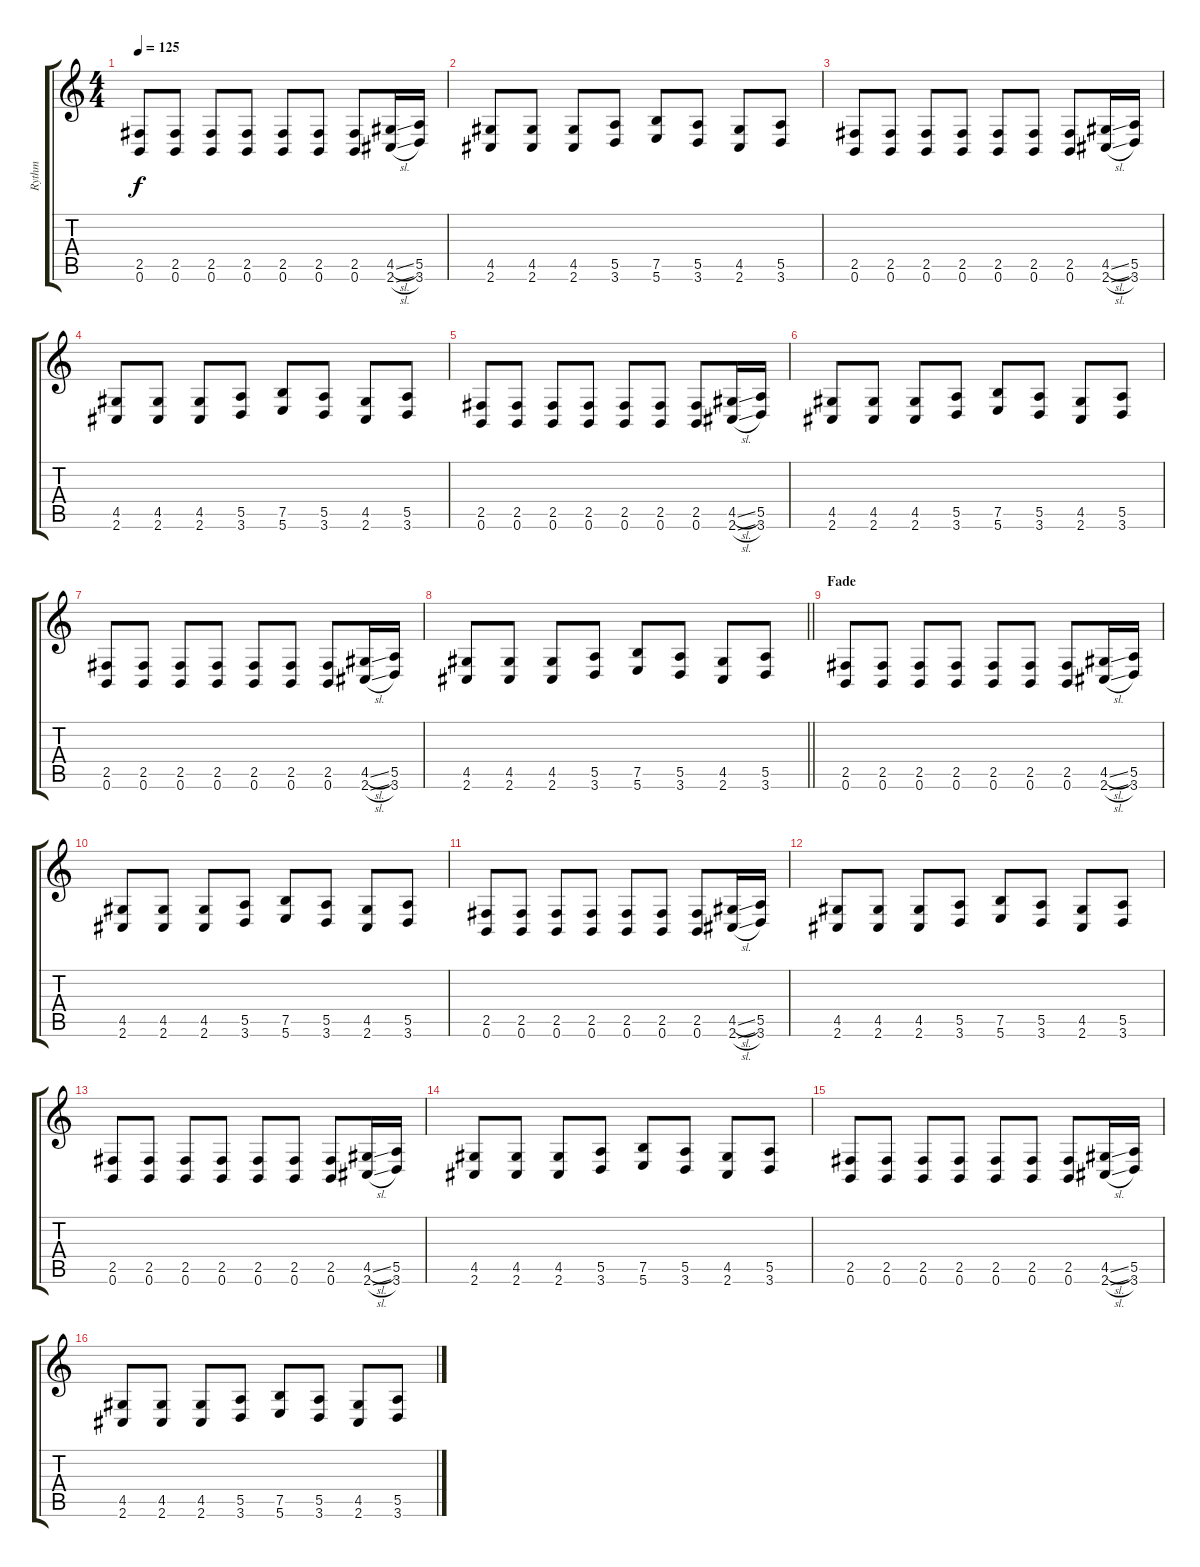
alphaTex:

\track ("Rythm" "Rythm") {instrument distortionguitar}
\staff {score tabs}
\tuning (B3 Gb3 D3 A2 E2 B1) {hide}
\ts (4 4)
\tempo 125
\clef g2
\ks c
(2.5 0.6).8{dy f} (2.5 0.6).8 (2.5 0.6).8 (2.5 0.6).8 (2.5 0.6).8 (2.5 0.6).8 (2.5 0.6).8 (4.5{sl} 2.6{sl}).16 (5.5 3.6).16 |
(4.5 2.6).8 (4.5 2.6).8 (4.5 2.6).8 (5.5 3.6).8 (7.5 5.6).8 (5.5 3.6).8 (4.5 2.6).8 (5.5 3.6).8 |
(2.5 0.6).8 (2.5 0.6).8 (2.5 0.6).8 (2.5 0.6).8 (2.5 0.6).8 (2.5 0.6).8 (2.5 0.6).8 (4.5{sl} 2.6{sl}).16 (5.5 3.6).16 |
(4.5 2.6).8 (4.5 2.6).8 (4.5 2.6).8 (5.5 3.6).8 (7.5 5.6).8 (5.5 3.6).8 (4.5 2.6).8 (5.5 3.6).8 |
(2.5 0.6).8 (2.5 0.6).8 (2.5 0.6).8 (2.5 0.6).8 (2.5 0.6).8 (2.5 0.6).8 (2.5 0.6).8 (4.5{sl} 2.6{sl}).16 (5.5 3.6).16 |
(4.5 2.6).8 (4.5 2.6).8 (4.5 2.6).8 (5.5 3.6).8 (7.5 5.6).8 (5.5 3.6).8 (4.5 2.6).8 (5.5 3.6).8 |
(2.5 0.6).8 (2.5 0.6).8 (2.5 0.6).8 (2.5 0.6).8 (2.5 0.6).8 (2.5 0.6).8 (2.5 0.6).8 (4.5{sl} 2.6{sl}).16 (5.5 3.6).16 |
\barLineRight lightlight
(4.5 2.6).8 (4.5 2.6).8 (4.5 2.6).8 (5.5 3.6).8 (7.5 5.6).8 (5.5 3.6).8 (4.5 2.6).8 (5.5 3.6).8 |
\section ("" "Fade")
(2.5 0.6).8 (2.5 0.6).8 (2.5 0.6).8 (2.5 0.6).8 (2.5 0.6).8 (2.5 0.6).8 (2.5 0.6).8 (4.5{sl} 2.6{sl}).16 (5.5 3.6).16 |
(4.5 2.6).8 (4.5 2.6).8 (4.5 2.6).8 (5.5 3.6).8 (7.5 5.6).8 (5.5 3.6).8 (4.5 2.6).8 (5.5 3.6).8 |
(2.5 0.6).8 (2.5 0.6).8 (2.5 0.6).8 (2.5 0.6).8 (2.5 0.6).8 (2.5 0.6).8 (2.5 0.6).8 (4.5{sl} 2.6{sl}).16 (5.5 3.6).16 |
(4.5 2.6).8 (4.5 2.6).8 (4.5 2.6).8 (5.5 3.6).8 (7.5 5.6).8 (5.5 3.6).8 (4.5 2.6).8 (5.5 3.6).8 |
(2.5 0.6).8 (2.5 0.6).8 (2.5 0.6).8 (2.5 0.6).8 (2.5 0.6).8 (2.5 0.6).8 (2.5 0.6).8 (4.5{sl} 2.6{sl}).16 (5.5 3.6).16 |
(4.5 2.6).8 (4.5 2.6).8 (4.5 2.6).8 (5.5 3.6).8 (7.5 5.6).8 (5.5 3.6).8 (4.5 2.6).8 (5.5 3.6).8 |
(2.5 0.6).8 (2.5 0.6).8 (2.5 0.6).8 (2.5 0.6).8 (2.5 0.6).8 (2.5 0.6).8 (2.5 0.6).8 (4.5{sl} 2.6{sl}).16 (5.5 3.6).16 |
(4.5 2.6).8 (4.5 2.6).8 (4.5 2.6).8 (5.5 3.6).8 (7.5 5.6).8 (5.5 3.6).8 (4.5 2.6).8 (5.5 3.6).8
